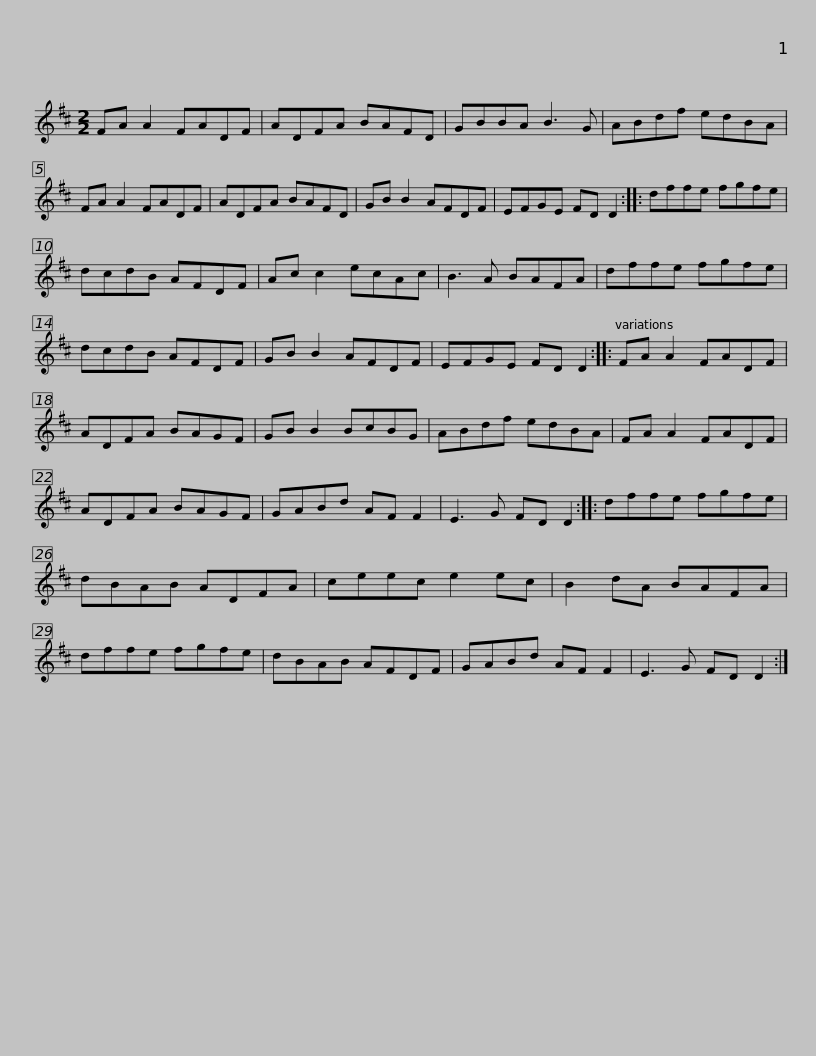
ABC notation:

X:1
L:1/8
M:2/2
I:linebreak $
K:D
V:1 treble
V:1
 FA A2 FADF | ADFA BAFD | GBBA B3 G | ABdf edBA | FA A2 FADF | %5
 ADFA BAFD |$ GB B2 AFDF | EFGE FD D2 :: dffe fgfe | dcdB AFDF | %10
 Ac c2 ecAc | B3 A BAFA |$ dffe fgfe | dcdB AFDF | GB B2 AFDF | %15
 EFGE FD D2 :: FA A2 FADF |$ ADFA BAGF | GB B2 BcBG | ABdf edBA | %20
 FA A2 FADF | ADFA BAGF | GABd AF F2 |$ E3 G FD D2 :: dffe fgfe | %25
 dBAB ADFA | ceec e2 ec | B2 dA BAFA | dffe fgfe |$ dBAB AFDF | %30
 GABd AF F2 | E3 G FD D2 :| %32
